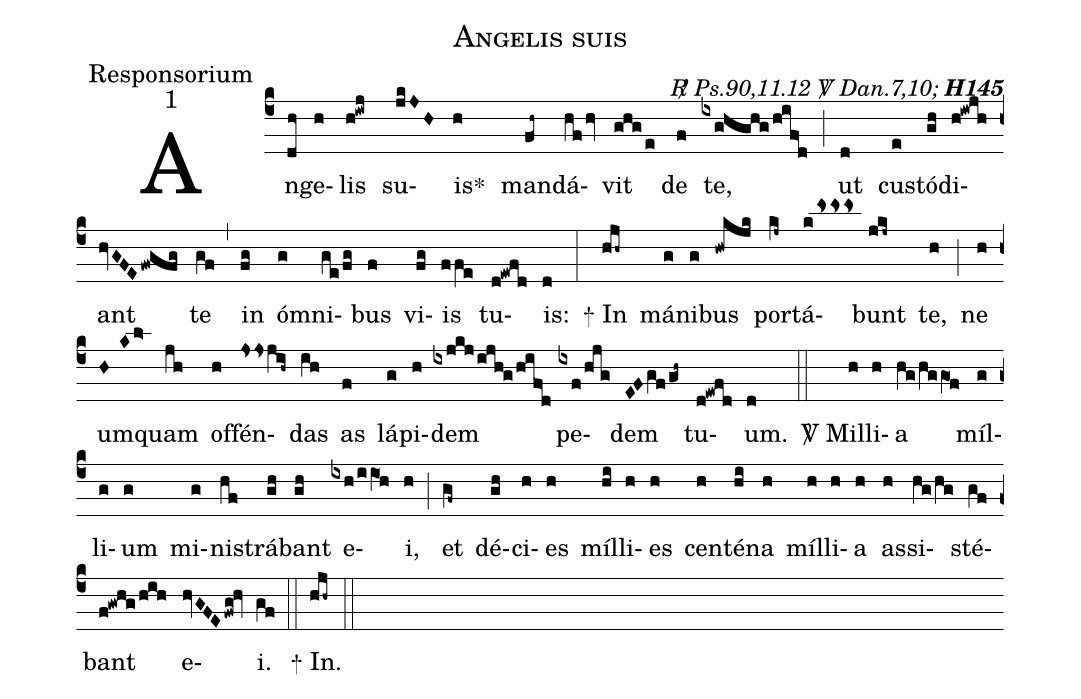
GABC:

name:Angelis suis;
office-part:Responsorium;
mode:1;
commentary:{\itshape\mdseries \Rbar\  Ps.90,11.12 \Vbar\  Dan.7,10;\/} {\bfseries H145};
%%
(c4) An(dh)ge(h)lis(h!iwj) su(jkJH)is<sp>*</sp>(h) man(fh~)dá(hfhv)vit(ghge) de(f) te,(ixg@hg@hg/h@i@fd) (;)
ut(d) cu(e)stó(gh)di(h!iwjh)ant(hvGFEfwgfg) te(gf) (,)
in(fg) ó(g)mni(ge/fg)bus(f) vi(fg)is(ffe) tu(d!ewfd)is:(d) (:)
<sp>+</sp> In(hjh~) má(g)ni(g)bus(hwkjk) por(kj~)tá(kMsss)bunt(jkj~) te,(h) (;)
ne(h) um(HKl>)quam(jh) of(h)fén(Jssjih~)das(ih) as(f) lá(g)pi(h)dem(ixjkj/ijh!g/h@i@fd) pe(ixf/hjg)dem(EFgf/gh~) tu(d!ewfd)um.(d) (::)
<sp>V/</sp> Mil(h)li(h)a(hg/hggO1f) míl(g)li(g)um(g) mi(g)ni(hf)strá(gh)bant(gh) e(ixh/iiO1h)i,(h) (;)
et(gf~) dé(gh)ci(h)es(h) míl(hi)li(h)es(h) cen(h)té(hi)na(h) míl(h)li(h)a(h) as(h)si(hg/hg)sté(gf)bant(f!gwhg/hih) e(hvGFEfwg!hv)i.(gf) (::)
<sp>+</sp> In.(hjh~) (::)
